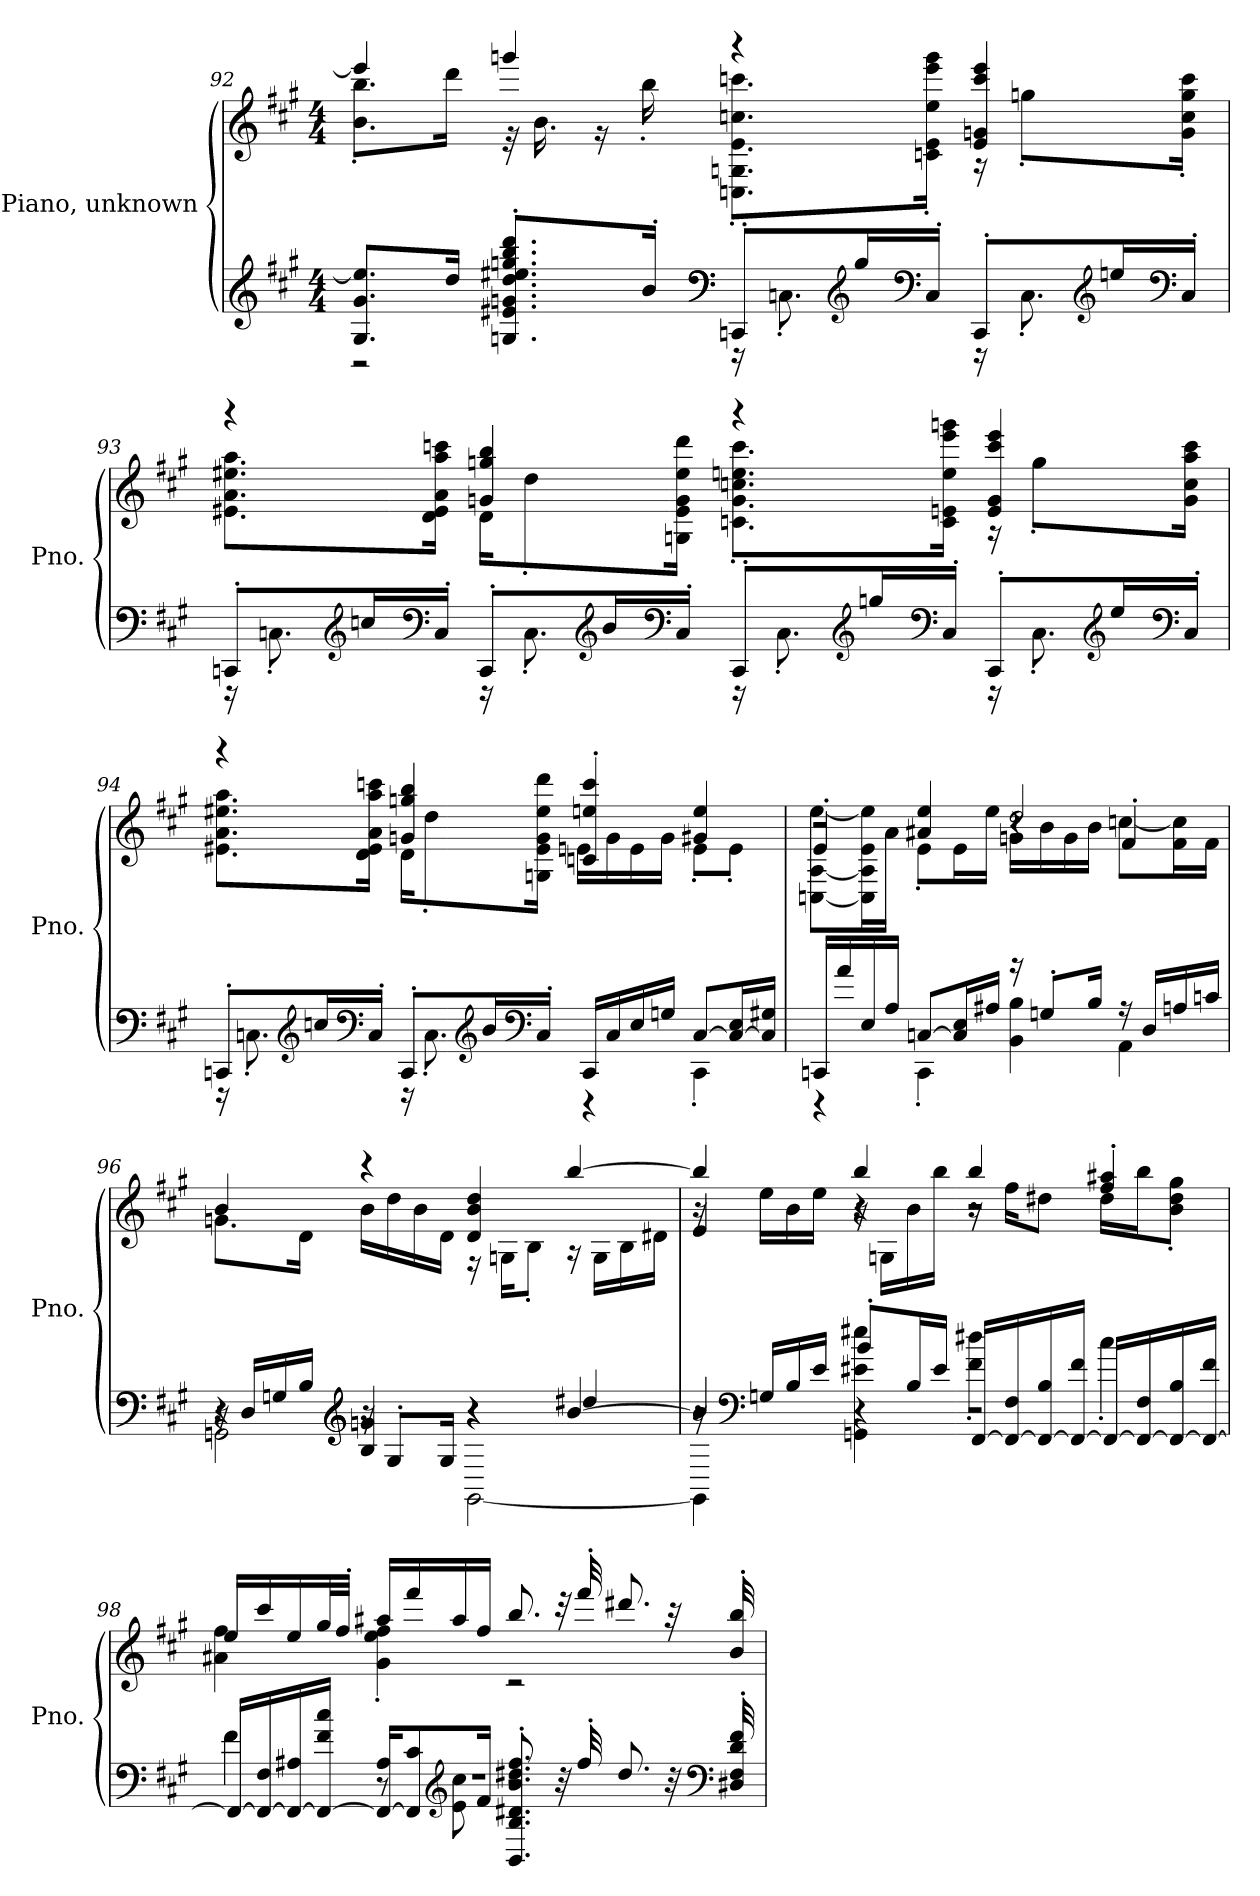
**kern	**kern
*part1	*part1
*staff2	*staff1
*I"Piano, unknown	*
*I'Pno.	*
!!LO:LB:g=z
*clefG2	*clefG2
*k[f#c#g#]	*k[f#c#g#]
*M4/4	*M4/4
=92	=92
*^	*^
8.G#/ 8.g#/ 8.ee/]L	2r	4eee/]	8.b\' 8.bb\'L
16dd/Jk	.	.	16ddd\Jk
8.Gn/' 8.e#X/' 8.gn/' 8.dd/' 8.ee#X/' 8.ggn/' 8.bb/' 8.ddd/'L	.	4gggn/	32r
.	.	.	16.b\
.	.	.	16r
16b'/Jk	.	.	16bb'\
*clefF4	*	*	*
8CCn'/L	16r	4r	8.Cn\' 8.Gn\' 8.e\' 8.ccn\' 8.cccn\'L
.	8.Cn'\	.	.
*clefG2	*	*	*
16gg/L	.	.	.
*clefF4	*	*	*
16C'/JJ	.	.	16cn\' 16e\' 16ee\' 16eee\' 16ggg\'Jk
8CC'/L	16r	4e/ 4gn/ 4ccc/ 4eee/	16r
.	8.C'\	.	8ggn'\L
*clefG2	*	*	*
16een/L	.	.	.
*clefF4	*	*	*
16C'/JJ	.	.	16g\' 16cc\' 16gg\' 16ccc\'Jk
!!LO:LB:g=z	!!
=93	=93	=93	=93
8CCn'/L	16r	4r	8.e#X\ 8.a\ 8.ee#X\ 8.aa\L
.	8.Cn'\	.	.
*clefG2	*	*	*
16ccn/L	.	.	.
*clefF4	*	*	*
16C'/JJ	.	.	16d\ 16e#\ 16a\ 16aa\ 16cccn\Jk
8CC'/L	16r	4gn/ 4ggn/ 4bb/	16d\KL
.	8.C'\	.	8dd'\
*clefG2	*	*	*
16b/L	.	.	.
*clefF4	*	*	*
16C'/JJ	.	.	16Gn\ 16e#\ 16g\ 16ee#\ 16ddd\Jk
8CC'/L	16r	4r	8.cn\' 8.g\' 8.ccn\' 8.een\' 8.ccc\'L
.	8.C'\	.	.
*clefG2	*	*	*
16ggn/L	.	.	.
*clefF4	*	*	*
16C'/JJ	.	.	16c\ 16en\ 16ee\ 16eee\ 16gggn\Jk
8CC'/L	16r	4e/ 4g/ 4ccc/ 4eee/	16r
.	8.C'\	.	8gg'\L
*clefG2	*	*	*
16ee/L	.	.	.
*clefF4	*	*	*
16C'/JJ	.	.	16g\ 16cc\ 16aa\ 16ccc\Jk
!!LO:LB:g=z	!!
=94	=94	=94	=94
8CCn'/L	16r	4r	8.e#X\ 8.a\ 8.ee#X\ 8.aa\L
.	8.Cn'\	.	.
*clefG2	*	*	*
16ccn/L	.	.	.
*clefF4	*	*	*
16C'/JJ	.	.	16d\ 16e#\ 16a\ 16aa\ 16cccn\Jk
8CC'/L	16r	4gn/ 4ggn/ 4bb/	16d\KL
.	8.C'\	.	8dd'\
*clefG2	*	*	*
16b/L	.	.	.
*clefF4	*	*	*
16C'/JJ	.	.	16Gn\ 16e#\ 16g\ 16ee#\ 16ddd\Jk
16CC/LL	4r	4cn/' 4een/' 4ccc/'	16en\LL
16C/	.	.	16g\
16E/	.	.	16e\
16Gn/JJ	.	.	16g\JJ
[8C/L	4CC'\	4g#X/ 4ee/	8e'\L
16C/_ 16E/L	.	.	8e'\J
16C/] 16G#X/JJ	.	.	.
!!LO:LB:g=z
=95	=95	=95	=95
*	*	*	*^
16CCn/LL	4r	4e'/	[8Cn\ [8A\ [8ee\L	2r
16a/	.	.	.	.
16E/	.	.	16C\] 16A\] 16e\ 16ee\]L	.
16A/JJ	.	.	16a\JJ	.
[8Cn/L	4CC'\	4a#X/ 4ee/	8e'\L	.
16C/] 16E/L	.	.	16e\L	.
16A#X/JJ	.	.	16ee\JJ	.
16r	4BB\ 4B\	2dd/	16gn\LL	4r
8Gn'/L	.	.	16b\	.
.	.	.	16g\	.
16B/Jk	.	.	16b\JJ	.
16r	4AA\	.	[8ccn\L	4f#'/
16D/LL	.	.	.	.
16An/	.	.	16f#\ 16cc\]L	.
16cn/JJ	.	.	16f#\JJ	.
*	*	*	*v	*v
=96	=96	=96	=96
*	*^	*	*
4r	2GGn\	16r	4b/	8.gn\L
.	.	16D/LL	.	.
.	.	16Gn/	.	.
.	.	16B/JJ	.	16d\Jk
*clefG2	*	*	*	*
4B/ 4gn/	.	16r	4r	16b\LL
.	.	8G'/L	.	16dd\
.	.	.	.	16b\
.	.	16G/Jk	.	16d\JJ
4r	[2GG\	4r	4d/ 4b/ 4dd/	16r
.	.	.	.	16Gn\KL
.	.	.	.	8B'\J
[4b/	.	4dd#X/	[4bb/	16r
.	.	.	.	16G\LL
.	.	.	.	16B\
.	.	.	.	16d#X\JJ
!!LO:PB:g=z
=97	=97	=97	=97	=97
*	*	*	*	*^
4b/]	4GG\]	16r	4bb/]	16r	4e/
*clefF4	*	*	*	*	*
.	.	16Gn/LL	.	16ee\LL	.
.	.	16B/	.	16b\	.
.	.	16e/JJ	.	16ee\JJ	.
4r	4GGn\ 4e#X\ 4ee#X\	8b'/L	4bb/	16r	4r
.	.	.	.	16Gn\LL	.
.	.	16B/L	.	16b\	.
.	.	16e#/JJ	.	16bb\JJ	.
2r	4f#\' 4dd#X\'	[16FF#/LL	4bb/	16r	2r
.	.	16FF#/_ 16F#/	.	16ff#\KL	.
.	.	16FF#/_ 16B/	.	8dd#X\J	.
.	.	16FF#/_ 16f#/JJ	.	.	.
.	4cc#'\	16FF#/LL_	4ff#/' 4aa#X/'	16dd#\LL	.
.	.	16FF#/_ 16F#/	.	16bb\J	.
.	.	16FF#/_ 16B/	.	8b\' 8dd#\' 8gg#\'J	.
.	.	16FF#/_ 16f#/JJ	.	.	.
*	*	*	*	*v	*v
!!LO:LB:g=z
=98	=98	=98	=98	=98
1r	4f#\	16FF#/LL_	16ee/LL	4a#X\ 4ff#\
.	.	16FF#/_ 16F#/	16ccc#/	.
.	.	16FF#/_ 16A#X/	16ee/	.
.	.	16FF#/_ 16f#/ 16cc#/JJ	32gg#/L	.
.	.	.	32ff#'/JJJ	.
.	8r	16FF#/_ 16A#/KL	16aa#X/LL	4g#\' 4ee\' 4ff#\'
.	.	8FF#/] 8c#/	16fff#/	.
*clefG2	*	*	*	*
.	8e\ 8cc#\	.	16aa#/	.
.	.	16f#/Jk	16ff#/JJ	.
.	2r	8.BB/' 8.B/' 8.d#X/' 8.b/' 8.dd#X/' 8.ff#/'	8.bb/	2r
.	.	32r	32r	.
.	.	32ff#'/	32fff#'/	.
.	.	8.dd#/	8.ddd#X/	.
.	.	32r	32r	.
*clefF4	*	*	*	*
.	.	32D#X/' 32F#/' 32d#/' 32f#/'	32b/' 32bb/'	.
*v	*v	*v	*	*
*	*v	*v
=	=
*-	*-
